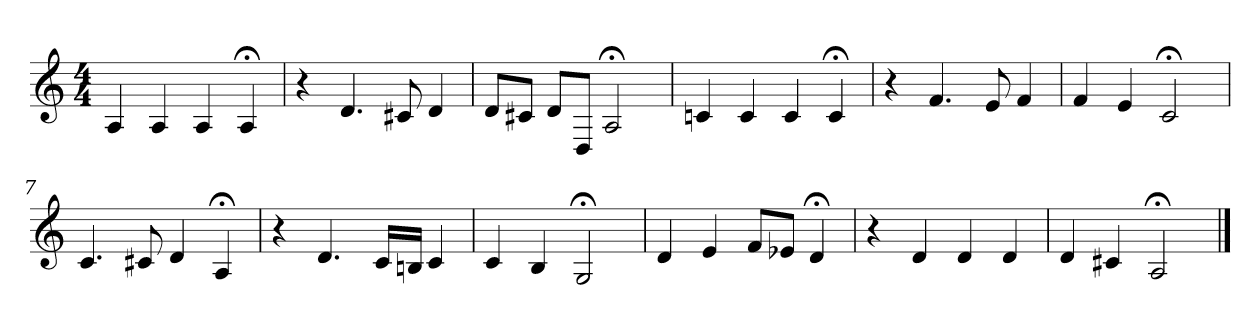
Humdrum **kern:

**kern
*part1
*staff1
*clefG2
*k[]
*C:
*M4/4
=1
4A
4A
4A
4A;<
=2
4r
4.d
8c#X
4d
=3
8d/L
8c#X/J
8d/L
8D/J
2A;<
=4
4cn
4c
4c
4c;<
=5
4r
4.f
8e
4f
=6
4f
4e
2c;<
=7
4.c
8c#X
4d
4A;<
=8
4r
4.d
16c/LL
16Bn/JJ
4c
=9
4c
4B
2G;<
=10
4d
4e
8f/L
8e-X/J
4d;<
=11
4r
4d
4d
4d
=12
4d
4c#X
2A;<
==
*-
